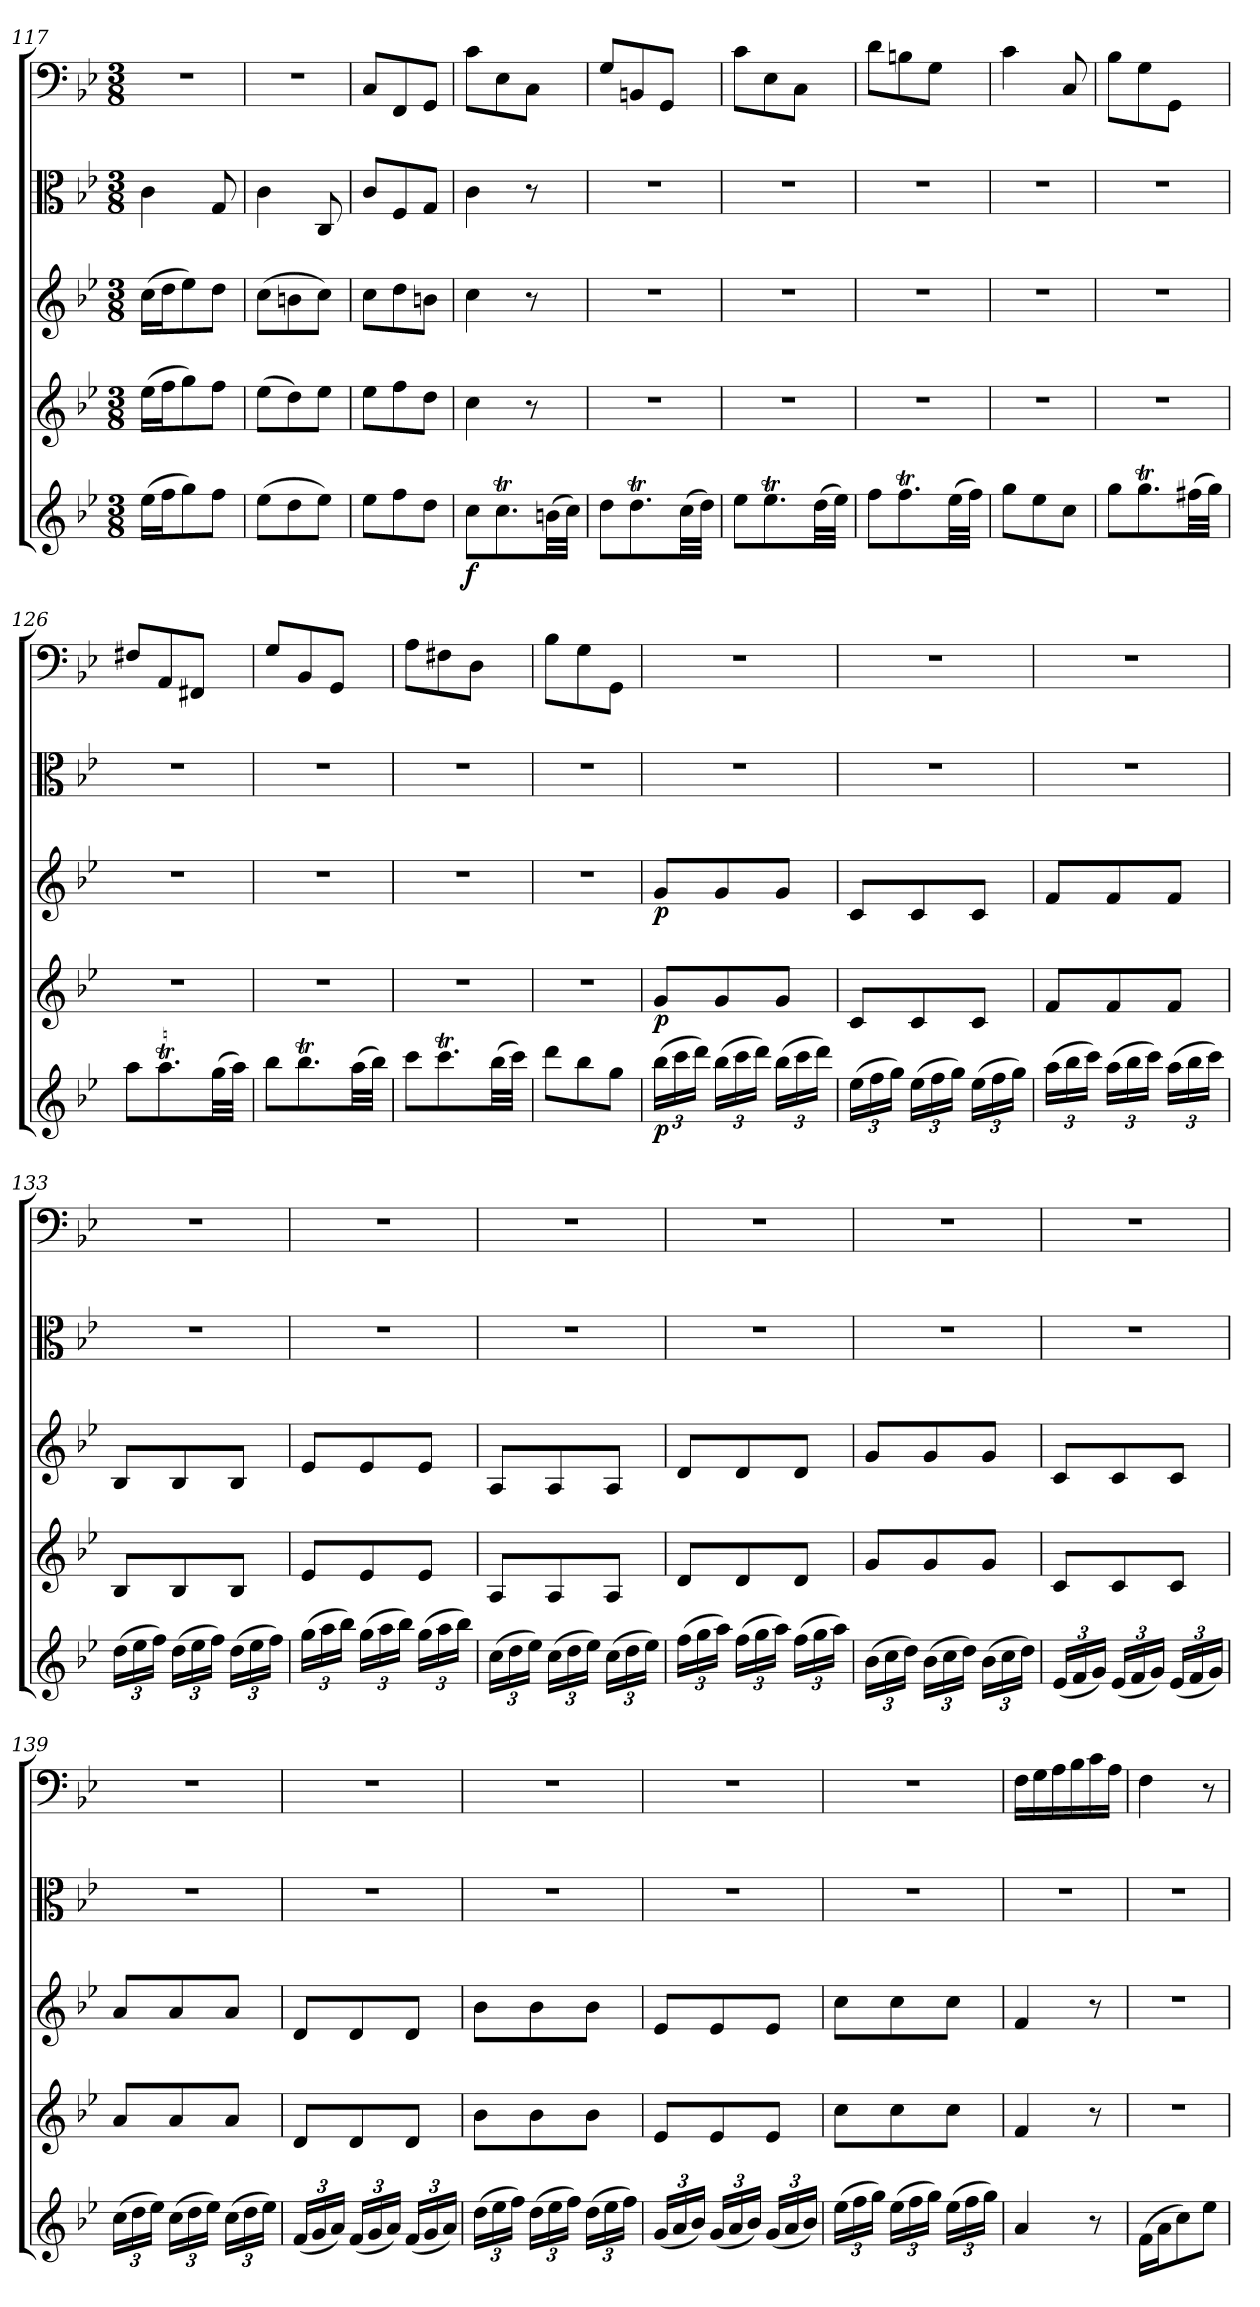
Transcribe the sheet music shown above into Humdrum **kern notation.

**kern	**dynam	**kern	**dynam	**kern	**dynam	**kern	**kern
*part5	*part5	*part4	*part4	*part3	*part3	*part2	*part1
*staff5	*staff5	*staff4	*staff4	*staff3	*staff3	*staff2	*staff1
*clefG2	*	*clefG2	*	*clefG2	*	*clefC3	*clefF4
*k[b-e-]	*	*k[b-e-]	*	*k[b-e-]	*	*k[b-e-]	*k[b-e-]
*B-:	*	*B-:	*	*B-:	*	*B-:	*B-:
*M3/8	*	*M3/8	*	*M3/8	*	*M3/8	*M3/8
=117	=117	=117	=117	=117	=117	=117	=117
(16ee-\LL	.	(16ee-\LL	.	(16cc\LL	.	4c\	4.r
16ff\J	.	16ff\J	.	16dd\J	.	.	.
8gg\)	.	8gg\)	.	8ee-\)	.	.	.
8ff\J	.	8ff\J	.	8dd\J	.	8G/	.
=118	=118	=118	=118	=118	=118	=118	=118
(8ee-\L	.	(8ee-\L	.	(8cc\L	.	4c\	4.r
8dd\	.	8dd\)	.	8bn\	.	.	.
8ee-\J)	.	8ee-\J	.	8cc\J)	.	8C/	.
=119	=119	=119	=119	=119	=119	=119	=119
8ee-\L	.	8ee-\L	.	8cc\L	.	8c/L	8C/L
8ff\	.	8ff\	.	8dd\	.	8F/	8FF/
8dd\J	.	8dd\J	.	8bn\J	.	8G/J	8GG/J
=120	=120	=120	=120	=120	=120	=120	=120
8cc\L	f	4cc\	.	4cc\	.	4c\	8c\L
8.ccT\	.	.	.	.	.	.	8E-\
.	.	8r	.	8r	.	8r	8C\J
(32bn\LL	.	.	.	.	.	.	.
32cc\JJJ)	.	.	.	.	.	.	.
=121	=121	=121	=121	=121	=121	=121	=121
8dd\L	.	4.r	.	4.r	.	4.r	8G/L
8.ddt\	.	.	.	.	.	.	8BBn/
.	.	.	.	.	.	.	8GG/J
(32cc\LL	.	.	.	.	.	.	.
32dd\JJJ)	.	.	.	.	.	.	.
=122	=122	=122	=122	=122	=122	=122	=122
8ee-\L	.	4.r	.	4.r	.	4.r	8c\L
8.ee-T\	.	.	.	.	.	.	8E-\
.	.	.	.	.	.	.	8C\J
(32dd\LL	.	.	.	.	.	.	.
32ee-\JJJ)	.	.	.	.	.	.	.
=123	=123	=123	=123	=123	=123	=123	=123
8ff\L	.	4.r	.	4.r	.	4.r	8d\L
8.ffT\	.	.	.	.	.	.	8Bn\
.	.	.	.	.	.	.	8G\J
(32ee-\LL	.	.	.	.	.	.	.
32ff\JJJ)	.	.	.	.	.	.	.
=124	=124	=124	=124	=124	=124	=124	=124
8gg\L	.	4.r	.	4.r	.	4.r	4c\
8ee-\	.	.	.	.	.	.	.
8cc\J	.	.	.	.	.	.	8C/
=125	=125	=125	=125	=125	=125	=125	=125
8gg\L	.	4.r	.	4.r	.	4.r	8B-\L
8.ggT\	.	.	.	.	.	.	8G\
.	.	.	.	.	.	.	8GG\J
(32ff#X\LL	.	.	.	.	.	.	.
32gg\JJJ)	.	.	.	.	.	.	.
=126	=126	=126	=126	=126	=126	=126	=126
8aa\L	.	4.r	.	4.r	.	4.r	8F#X/L
8.aaT\	.	.	.	.	.	.	8AA/
.	.	.	.	.	.	.	8FF#X/J
(32gg\LL	.	.	.	.	.	.	.
32aa\JJJ)	.	.	.	.	.	.	.
=127	=127	=127	=127	=127	=127	=127	=127
8bb-\L	.	4.r	.	4.r	.	4.r	8G/L
8.bb-T\	.	.	.	.	.	.	8BB-/
.	.	.	.	.	.	.	8GG/J
(32aa\LL	.	.	.	.	.	.	.
32bb-\JJJ)	.	.	.	.	.	.	.
=128	=128	=128	=128	=128	=128	=128	=128
8ccc\L	.	4.r	.	4.r	.	4.r	8A\L
8.cccT\	.	.	.	.	.	.	8F#X\
.	.	.	.	.	.	.	8D\J
(32bb-\LL	.	.	.	.	.	.	.
32ccc\JJJ)	.	.	.	.	.	.	.
=129	=129	=129	=129	=129	=129	=129	=129
8ddd\L	.	4.r	.	4.r	.	4.r	8B-\L
8bb-\	.	.	.	.	.	.	8G\
8gg\J	.	.	.	.	.	.	8GG\J
=130	=130	=130	=130	=130	=130	=130	=130
(24bb-\LL	p	8g/L	p	8g/L	p	4.r	4.r
24ccc\	.	.	.	.	.	.	.
24ddd\JJ)	.	.	.	.	.	.	.
(24bb-\LL	.	8g/	.	8g/	.	.	.
24ccc\	.	.	.	.	.	.	.
24ddd\JJ)	.	.	.	.	.	.	.
(24bb-\LL	.	8g/J	.	8g/J	.	.	.
24ccc\	.	.	.	.	.	.	.
24ddd\JJ)	.	.	.	.	.	.	.
=131	=131	=131	=131	=131	=131	=131	=131
(24ee-\LL	.	8c/L	.	8c/L	.	4.r	4.r
24ff\	.	.	.	.	.	.	.
24gg\JJ)	.	.	.	.	.	.	.
(24ee-\LL	.	8c/	.	8c/	.	.	.
24ff\	.	.	.	.	.	.	.
24gg\JJ)	.	.	.	.	.	.	.
(24ee-\LL	.	8c/J	.	8c/J	.	.	.
24ff\	.	.	.	.	.	.	.
24gg\JJ)	.	.	.	.	.	.	.
=132	=132	=132	=132	=132	=132	=132	=132
(24aa\LL	.	8f/L	.	8f/L	.	4.r	4.r
24bb-\	.	.	.	.	.	.	.
24ccc\JJ)	.	.	.	.	.	.	.
(24aa\LL	.	8f/	.	8f/	.	.	.
24bb-\	.	.	.	.	.	.	.
24ccc\JJ)	.	.	.	.	.	.	.
(24aa\LL	.	8f/J	.	8f/J	.	.	.
24bb-\	.	.	.	.	.	.	.
24ccc\JJ)	.	.	.	.	.	.	.
=133	=133	=133	=133	=133	=133	=133	=133
(24dd\LL	.	8B-/L	.	8B-/L	.	4.r	4.r
24ee-\	.	.	.	.	.	.	.
24ff\JJ)	.	.	.	.	.	.	.
(24dd\LL	.	8B-/	.	8B-/	.	.	.
24ee-\	.	.	.	.	.	.	.
24ff\JJ)	.	.	.	.	.	.	.
(24dd\LL	.	8B-/J	.	8B-/J	.	.	.
24ee-\	.	.	.	.	.	.	.
24ff\JJ)	.	.	.	.	.	.	.
=134	=134	=134	=134	=134	=134	=134	=134
(24gg\LL	.	8e-/L	.	8e-/L	.	4.r	4.r
24aa\	.	.	.	.	.	.	.
24bb-\JJ)	.	.	.	.	.	.	.
(24gg\LL	.	8e-/	.	8e-/	.	.	.
24aa\	.	.	.	.	.	.	.
24bb-\JJ)	.	.	.	.	.	.	.
(24gg\LL	.	8e-/J	.	8e-/J	.	.	.
24aa\	.	.	.	.	.	.	.
24bb-\JJ)	.	.	.	.	.	.	.
=135	=135	=135	=135	=135	=135	=135	=135
(24cc\LL	.	8A/L	.	8A/L	.	4.r	4.r
24dd\	.	.	.	.	.	.	.
24ee-\JJ)	.	.	.	.	.	.	.
(24cc\LL	.	8A/	.	8A/	.	.	.
24dd\	.	.	.	.	.	.	.
24ee-\JJ)	.	.	.	.	.	.	.
(24cc\LL	.	8A/J	.	8A/J	.	.	.
24dd\	.	.	.	.	.	.	.
24ee-\JJ)	.	.	.	.	.	.	.
=136	=136	=136	=136	=136	=136	=136	=136
(24ff\LL	.	8d/L	.	8d/L	.	4.r	4.r
24gg\	.	.	.	.	.	.	.
24aa\JJ)	.	.	.	.	.	.	.
(24ff\LL	.	8d/	.	8d/	.	.	.
24gg\	.	.	.	.	.	.	.
24aa\JJ)	.	.	.	.	.	.	.
(24ff\LL	.	8d/J	.	8d/J	.	.	.
24gg\	.	.	.	.	.	.	.
24aa\JJ)	.	.	.	.	.	.	.
=137	=137	=137	=137	=137	=137	=137	=137
(24b-\LL	.	8g/L	.	8g/L	.	4.r	4.r
24cc\	.	.	.	.	.	.	.
24dd\JJ)	.	.	.	.	.	.	.
(24b-\LL	.	8g/	.	8g/	.	.	.
24cc\	.	.	.	.	.	.	.
24dd\JJ)	.	.	.	.	.	.	.
(24b-\LL	.	8g/J	.	8g/J	.	.	.
24cc\	.	.	.	.	.	.	.
24dd\JJ)	.	.	.	.	.	.	.
=138	=138	=138	=138	=138	=138	=138	=138
(24e-/LL	.	8c/L	.	8c/L	.	4.r	4.r
24f/	.	.	.	.	.	.	.
24g/JJ)	.	.	.	.	.	.	.
(24e-/LL	.	8c/	.	8c/	.	.	.
24f/	.	.	.	.	.	.	.
24g/JJ)	.	.	.	.	.	.	.
(24e-/LL	.	8c/J	.	8c/J	.	.	.
24f/	.	.	.	.	.	.	.
24g/JJ)	.	.	.	.	.	.	.
=139	=139	=139	=139	=139	=139	=139	=139
(24cc\LL	.	8a/L	.	8a/L	.	4.r	4.r
24dd\	.	.	.	.	.	.	.
24ee-\JJ)	.	.	.	.	.	.	.
(24cc\LL	.	8a/	.	8a/	.	.	.
24dd\	.	.	.	.	.	.	.
24ee-\JJ)	.	.	.	.	.	.	.
(24cc\LL	.	8a/J	.	8a/J	.	.	.
24dd\	.	.	.	.	.	.	.
24ee-\JJ)	.	.	.	.	.	.	.
=140	=140	=140	=140	=140	=140	=140	=140
(24f/LL	.	8d/L	.	8d/L	.	4.r	4.r
24g/	.	.	.	.	.	.	.
24a/JJ)	.	.	.	.	.	.	.
(24f/LL	.	8d/	.	8d/	.	.	.
24g/	.	.	.	.	.	.	.
24a/JJ)	.	.	.	.	.	.	.
(24f/LL	.	8d/J	.	8d/J	.	.	.
24g/	.	.	.	.	.	.	.
24a/JJ)	.	.	.	.	.	.	.
=141	=141	=141	=141	=141	=141	=141	=141
(24dd\LL	.	8b-\L	.	8b-\L	.	4.r	4.r
24ee-\	.	.	.	.	.	.	.
24ff\JJ)	.	.	.	.	.	.	.
(24dd\LL	.	8b-\	.	8b-\	.	.	.
24ee-\	.	.	.	.	.	.	.
24ff\JJ)	.	.	.	.	.	.	.
(24dd\LL	.	8b-\J	.	8b-\J	.	.	.
24ee-\	.	.	.	.	.	.	.
24ff\JJ)	.	.	.	.	.	.	.
=142	=142	=142	=142	=142	=142	=142	=142
(24g/LL	.	8e-/L	.	8e-/L	.	4.r	4.r
24a/	.	.	.	.	.	.	.
24b-/JJ)	.	.	.	.	.	.	.
(24g/LL	.	8e-/	.	8e-/	.	.	.
24a/	.	.	.	.	.	.	.
24b-/JJ)	.	.	.	.	.	.	.
(24g/LL	.	8e-/J	.	8e-/J	.	.	.
24a/	.	.	.	.	.	.	.
24b-/JJ)	.	.	.	.	.	.	.
=143	=143	=143	=143	=143	=143	=143	=143
(24ee-\LL	.	8cc\L	.	8cc\L	.	4.r	4.r
24ff\	.	.	.	.	.	.	.
24gg\JJ)	.	.	.	.	.	.	.
(24ee-\LL	.	8cc\	.	8cc\	.	.	.
24ff\	.	.	.	.	.	.	.
24gg\JJ)	.	.	.	.	.	.	.
(24ee-\LL	.	8cc\J	.	8cc\J	.	.	.
24ff\	.	.	.	.	.	.	.
24gg\JJ)	.	.	.	.	.	.	.
=144	=144	=144	=144	=144	=144	=144	=144
4a/	.	4f/	.	4f/	.	4.r	16F\LL
.	.	.	.	.	.	.	16G\
.	.	.	.	.	.	.	16A\
.	.	.	.	.	.	.	16B-\
8r	.	8r	.	8r	.	.	16c\
.	.	.	.	.	.	.	16A\JJ
=145	=145	=145	=145	=145	=145	=145	=145
(16f\LL	.	4.r	.	4.r	.	4.r	4F\
16a\J	.	.	.	.	.	.	.
8cc\)	.	.	.	.	.	.	.
8ee-\J	.	.	.	.	.	.	8r
=	=	=	=	=	=	=	=
*-	*-	*-	*-	*-	*-	*-	*-
